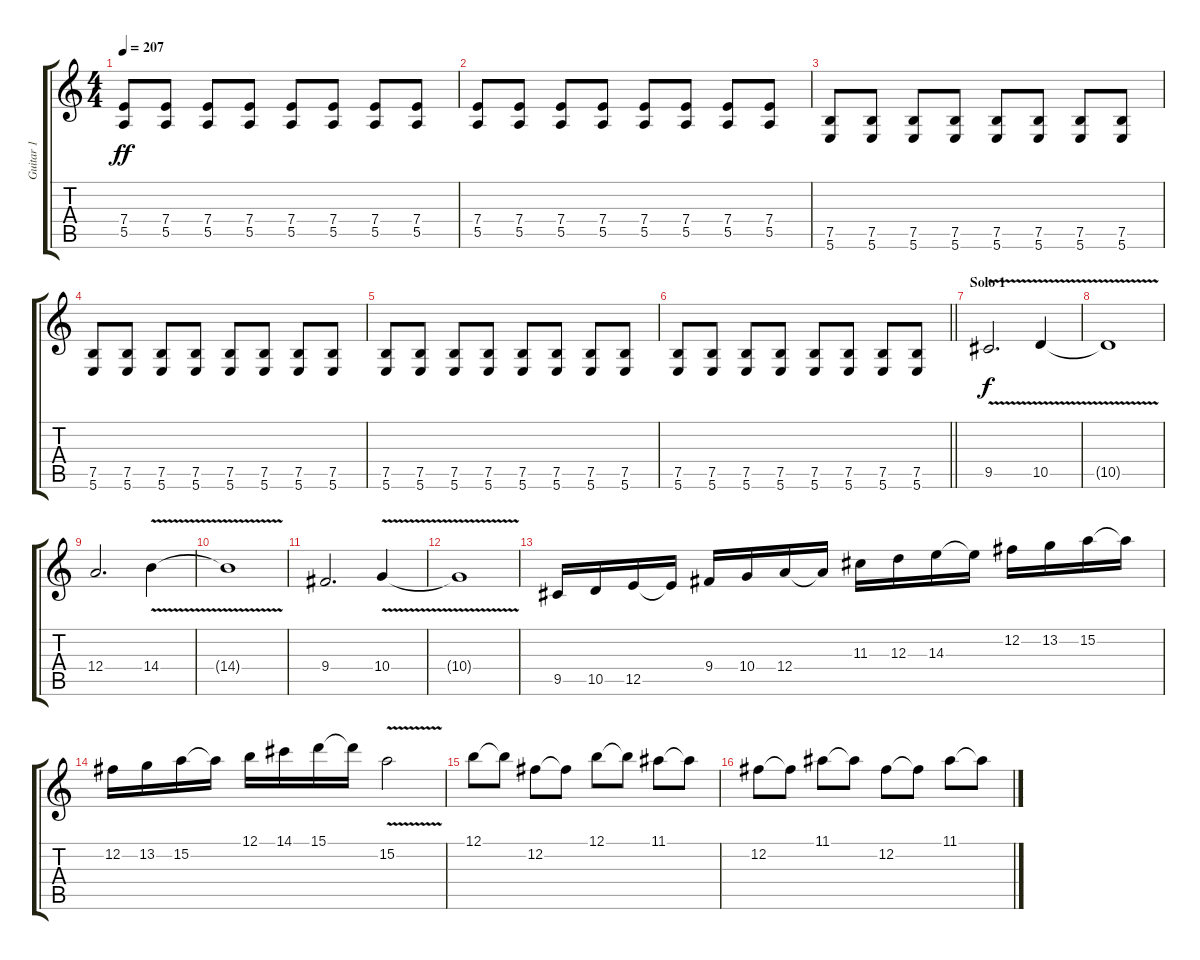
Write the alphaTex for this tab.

\track ("Guitar 1" "Guitar 1") {instrument distortionguitar}
\staff {score tabs}
\tuning (B3 Gb3 D3 A2 E2 B1) {hide}
\ts (4 4)
\tempo 207
\clef g2
\ks c
(7.4 5.5).8{dy ff} (7.4 5.5).8 (7.4 5.5).8 (7.4 5.5).8 (7.4 5.5).8 (7.4 5.5).8 (7.4 5.5).8 (7.4 5.5).8 |
(7.4 5.5).8 (7.4 5.5).8 (7.4 5.5).8 (7.4 5.5).8 (7.4 5.5).8 (7.4 5.5).8 (7.4 5.5).8 (7.4 5.5).8 |
(7.5 5.6).8 (7.5 5.6).8 (7.5 5.6).8 (7.5 5.6).8 (7.5 5.6).8 (7.5 5.6).8 (7.5 5.6).8 (7.5 5.6).8 |
(7.5 5.6).8 (7.5 5.6).8 (7.5 5.6).8 (7.5 5.6).8 (7.5 5.6).8 (7.5 5.6).8 (7.5 5.6).8 (7.5 5.6).8 |
(7.5 5.6).8 (7.5 5.6).8 (7.5 5.6).8 (7.5 5.6).8 (7.5 5.6).8 (7.5 5.6).8 (7.5 5.6).8 (7.5 5.6).8 |
\barLineRight lightlight
(7.5 5.6).8 (7.5 5.6).8 (7.5 5.6).8 (7.5 5.6).8 (7.5 5.6).8 (7.5 5.6).8 (7.5 5.6).8 (7.5 5.6).8 |
\section ("" "Solo 1")
9.5{v}.2{d dy f balance 8} 10.5{v}.4 |
10.5{t}.1 |
12.4.2{d} 14.4{v}.4 |
14.4{t}.1 |
9.4.2{d} 10.4{v}.4 |
10.4{t}.1 |
9.5.16 10.5.16 12.5.16 12.5{t}.16 9.4.16 10.4.16 12.4.16 12.4{t}.16 11.3.16 12.3.16 14.3.16 14.3{t}.16 12.2.16 13.2.16 15.2.16 15.2{t}.16 |
12.2.16 13.2.16 15.2.16 15.2{t}.16 12.1.16 14.1.16 15.1.16 15.1{t}.16 15.2{v}.2 |
12.1.8 12.1{t}.8 12.2.8 12.2{t}.8 12.1.8 12.1{t}.8 11.1.8 11.1{t}.8 |
12.2.8 12.2{t}.8 11.1.8 11.1{t}.8 12.2.8 12.2{t}.8 11.1.8 11.1{t}.8
